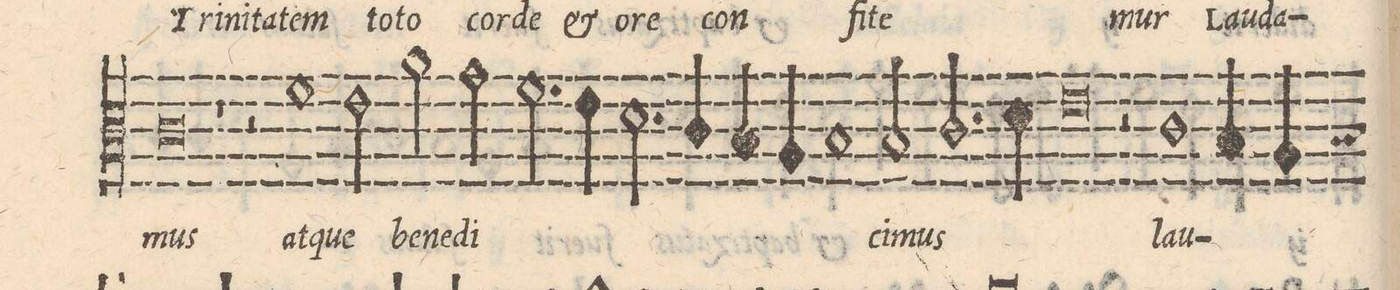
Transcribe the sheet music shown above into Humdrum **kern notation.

**kern	**text
*I"ALTVS	*
*clefC3	*
*k[]	*
*met(C|)	*
*M2/1	*
0cny	-mus
=41-	=41-
1r	.
2r	.
1f\	at-
=42-	=42-
2e\	-que
2a\	be-
2g\	-ne-
=43-	=43-
2.f\	-di-
4e\	.
2.d\	.
4c/	.
=44-	=44-
4B/	.
4A/	.
1B	.
2B/	-ci-
=45-	=45-
2.c/	-mus
4d\	.
0e	.
=46-	=46-
2r	.
1c\	lau-
=47-	=47-
4B/	.
4A/	.
*custos:B	*
*-	*-
